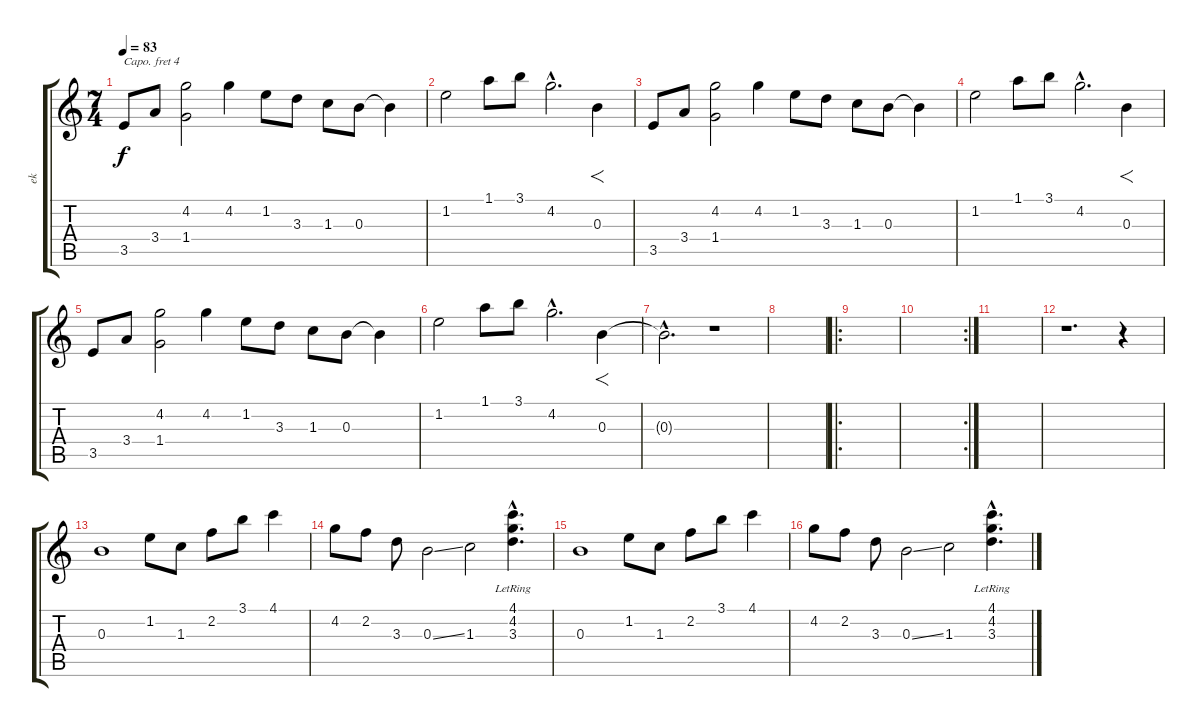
\track ("ek" "ek") {instrument overdrivenguitar}
\staff {score tabs}
\capo 4
\tuning (E4 B3 G3 D3 A2 E2) {hide}
\ts (7 4)
\tempo 83
\clef g2
\ks c
3.5.8{dy f} 3.4.8 (4.2 1.4).2 4.2.4 1.2.8 3.3.8 1.3.8 0.3.8 0.3{t}.4 |
1.2.2 1.1.8 3.1.8 4.2{hac}.2{d} 0.3.4{f} |
3.5.8 3.4.8 (4.2 1.4).2 4.2.4 1.2.8 3.3.8 1.3.8 0.3.8 0.3{t}.4 |
1.2.2 1.1.8 3.1.8 4.2{hac}.2{d} 0.3.4{f} |
3.5.8 3.4.8 (4.2 1.4).2 4.2.4 1.2.8 3.3.8 1.3.8 0.3.8 0.3{t}.4 |
1.2.2 1.1.8 3.1.8 4.2{hac}.2{d} 0.3.4{f} |
0.3{hac t}.2{d} r.1 |
|
\ro
|
\rc 2
|
|
r.1{d balance 4} r.4 |
0.3.1 1.2.8 1.3.8 2.2.8 3.1.8 4.1.4 |
4.2.8 2.2.8 3.3.8 0.3{ss}.2 1.3.2 (4.1{hac lr} 4.2{hac lr} 3.3{hac lr}).4{d} |
0.3.1{volume 0} 1.2.8 1.3.8 2.2.8 3.1.8 4.1.4 |
4.2.8 2.2.8 3.3.8 0.3{ss}.2 1.3.2 (4.1{hac lr} 4.2{hac lr} 3.3{hac lr}).4{d}
